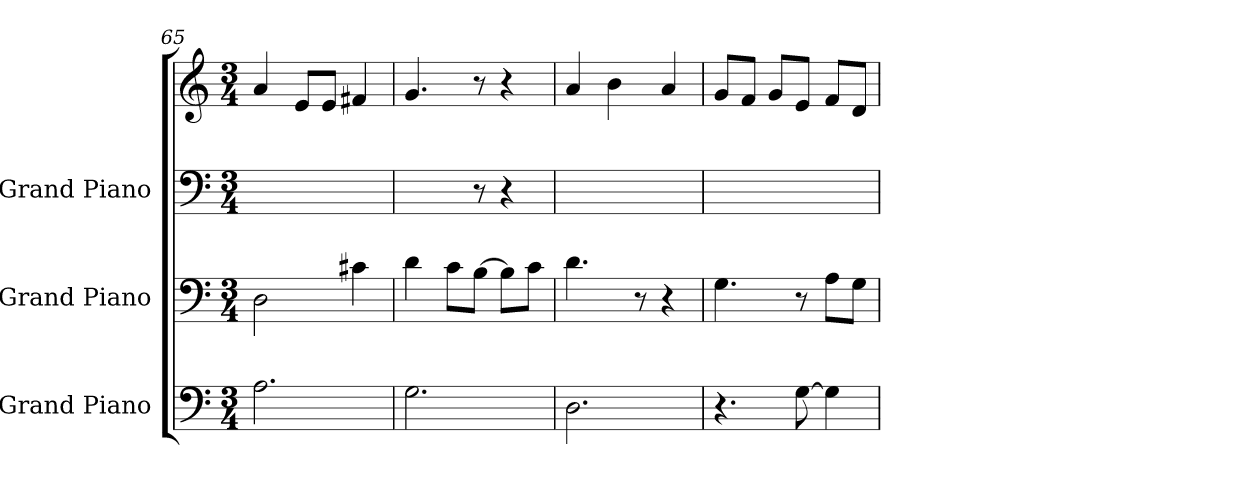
**kern	**kern	**kern	**kern
*part3	*part2	*part1	*part1
*staff4	*staff3	*staff2	*staff1
*I"Grand Piano	*I"Grand Piano	*I"Grand Piano	*
*clefF4	*clefF4	*clefF4	*clefG2
*k[]	*k[]	*k[]	*k[]
*C:	*C:	*C:	*C:
*M3/4	*M3/4	*M3/4	*M3/4
=65	=65	=65	=65
2.A	2D	2.ryy	4a
.	.	.	8eL
.	.	.	8eJ
.	4c#X	.	4f#X
=66	=66	=66	=66
2.G	4d	4.ryy	4.g
.	8cL	.	.
.	[8BJ	8r	8r
.	8BL]	4r	4r
.	8cJ	.	.
=67	=67	=67	=67
2.D	4.d	2.ryy	4a
.	.	.	4b
.	8r	.	.
.	4r	.	4a
=68	=68	=68	=68
4.r	4.G	2.ryy	8gL
.	.	.	8fJ
.	.	.	8gL
[8G	8r	.	8eJ
4G]	8AL	.	8fL
.	8GJ	.	8dJ
=	=	=	=
*-	*-	*-	*-
